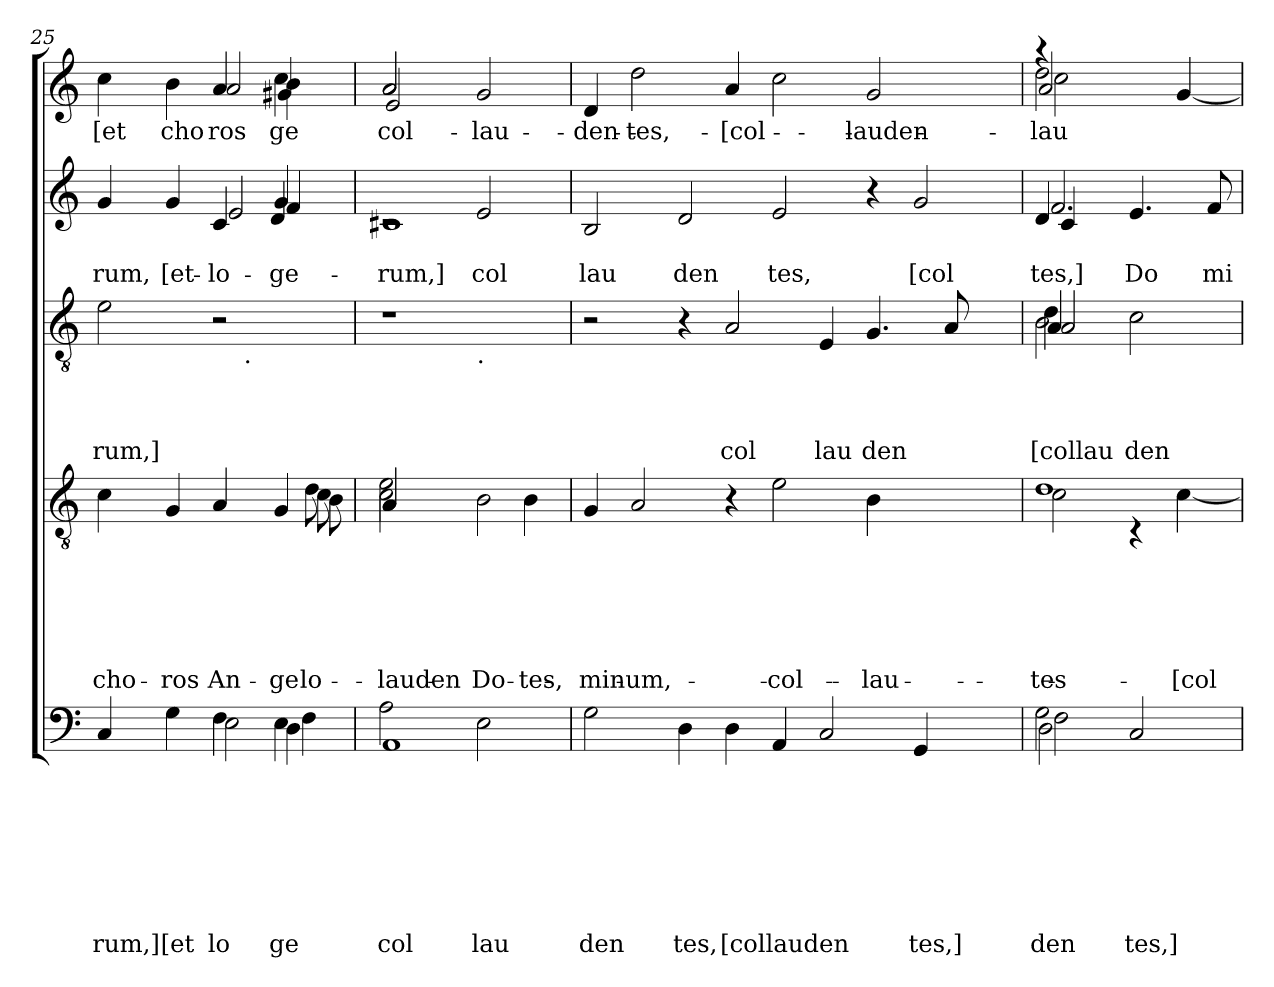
**kern	**text	**text	**text	**text	**text	**text	**text	**text	**kern	**text	**text	**text	**text	**text	**text	**kern	**text	**text	**text	**text	**kern	**text	**text	**kern	**text
*part5	*part5	*part5	*part5	*part5	*part5	*part5	*part5	*part5	*part4	*part4	*part4	*part4	*part4	*part4	*part4	*part3	*part3	*part3	*part3	*part3	*part2	*part2	*part2	*part1	*part1
*staff5	*staff5	*staff5	*staff5	*staff5	*staff5	*staff5	*staff5	*staff5	*staff4	*staff4	*staff4	*staff4	*staff4	*staff4	*staff4	*staff3	*staff3	*staff3	*staff3	*staff3	*staff2	*staff2	*staff2	*staff1	*staff1
*clefF4	*	*	*	*	*	*	*	*	*clefGv2	*	*	*	*	*	*	*clefGv2	*	*	*	*	*clefG2	*	*	*clefG2	*
*k[]	*	*	*	*	*	*	*	*	*k[]	*	*	*	*	*	*	*k[]	*	*	*	*	*k[]	*	*	*k[]	*
*C:	*	*	*	*	*	*	*	*	*C:	*	*	*	*	*	*	*C:	*	*	*	*	*C:	*	*	*C:	*
=25	=25	=25	=25	=25	=25	=25	=25	=25	=25	=25	=25	=25	=25	=25	=25	=25	=25	=25	=25	=25	=25	=25	=25	=25	=25
!	!	!	!	!	!	!	!	!LO:LY:b	!	!	!	!	!	!	!LO:LY:b	!	!	!	!	!LO:LY:b	!	!	!LO:LY:b	!	!LO:LY:b
*^	*	*	*	*	*	*	*	*	*^	*	*	*	*	*	*	*^	*	*	*	*	*^	*	*	*^	*
*	*^	*	*	*	*	*	*	*	*	*	*^	*	*	*	*	*	*	*	*	*	*	*	*	*	*^	*	*	*	*^	*
*	*	*^	*	*	*	*	*	*	*	*	*	*	*^	*	*	*	*	*	*	*	*	*	*	*	*	*	*	*^	*	*	*	*	*^	*
4C/	2.ryy	2.ryy	2ryy	.	.	.	.	.	.	.	rum,]	4c\	2..ryy	2..ryy	2..ryy	.	.	.	.	.	cho-	2e\	2ryy	.	.	.	rum,]	4g/	2.ryy	2.ryy	2ryy	.	-rum,	4cc\	2.ryy	2ryy	2.ryy	[et
!	!	!	!	!	!	!	!	!	!	!	!LO:LY:b	!	!	!	!	!	!	!	!	!	!LO:LY:b	!	!	!	!	!	!	!	!	!	!	!	!LO:LY:b	!	!	!	!	!LO:LY:b
4G\	.	.	.	.	.	.	.	.	.	.	[et	4G/	.	.	.	.	.	.	.	.	-ros	.	.	.	.	.	.	4g/	.	.	.	.	[et-	4b\	.	.	.	cho
!	!	!	!	!	!	!	!	!	!	!	!LO:LY:b	!	!	!	!	!	!	!	!	!	!	!	!	!	!	!	!	!	!	!	!	!	!	!	!	!	!	!
!	!	!	!	!	!	!	!	!	!	!	!LO:LY:b	!	!	!	!	!	!	!	!	!	!LO:LY:b	!	!	!	!	!	!	!	!	!	!	!	!LO:LY:b	!	!	!	!	!
!	!	!	!	!	!	!	!	!	!	!	!	!	!	!	!	!	!	!	!	!	!	!	!	!	!	!	!	!	!	!	!	!	!LO:LY:b	!	!	!	!	!LO:LY:b
4F\	.	.	2E\	.	.	.	.	.	.	.	lo	4A/	.	.	.	.	.	.	.	.	An-	2r	8ryy	.	.	.	.	4c/	.	.	2e/	.	-lo-	4a/	.	2a/	.	ros
!	!	!	!	!	!	!	!	!	!	!	!	!	!	!	!	!	!	!	!	!	!	!	!LO:TX:b:t=.	!	!	!	!	!	!	!	!	!	!	!	!	!	!	!
.	.	.	.	.	.	.	.	.	.	.	.	.	.	.	.	.	.	.	.	.	.	.	4.ryy	.	.	.	.	.	.	.	.	.	.	.	.	.	.	.
!	!	!	!	!	!	!	!	!	!	!	!LO:LY:b	!	!	!	!	!	!	!	!	!	!	!	!	!	!	!	!	!	!	!	!	!	!	!	!	!	!	!
!	!	!	!	!	!	!	!	!	!	!	!LO:LY:b	!	!	!	!	!	!	!	!	!	!LO:LY:b	!	!	!	!	!	!	!	!	!	!	!	!LO:LY:b	!	!	!	!	!
!	!	!	!	!	!	!	!	!	!	!	!	!	!	!	!	!	!	!	!	!	!	!	!	!	!	!	!	!	!	!	!	!	!LO:LY:b	!	!	!	!	!LO:LY:b
!	!	!	!	!	!	!	!	!	!	!	!	!	!	!	!	!	!	!	!	!	!	!	!	!	!	!	!	!	!	!	!	!	!	!	!	!	!	!LO:LY:b
4E\	4D\	4F\	.	.	.	.	.	.	.	.	ge	4G/	.	.	.	.	.	.	.	.	-ge-	.	.	.	.	.	.	4g/	4f/	4d/	.	.	-ge-	4cc\	4b\	.	4g#X</	ge
!	!	!	!	!	!	!	!	!	!	!	!	!	!	!	!	!	!	!	!	!	!LO:LY:b	!	!	!	!	!	!	!	!	!	!	!	!	!	!	!	!	!
.	.	.	.	.	.	.	.	.	.	.	.	.	8d\	8c\	8B\	.	.	.	.	.	-lo-	.	.	.	.	.	.	.	.	.	.	.	.	.	.	.	.	.
*	*	*	*	*	*	*	*	*	*	*	*	*	*	*	*	*	*	*	*	*	*	*	*	*	*	*	*	*v	*v	*v	*v	*	*	*	*	*	*	*
*v	*v	*v	*v	*	*	*	*	*	*	*	*	*	*	*	*	*	*	*	*	*	*	*	*	*	*	*	*	*	*	*	*v	*v	*v	*v	*
!!LO:LB:g=z
=26	=26	=26	=26	=26	=26	=26	=26	=26	=26	=26	=26	=26	=26	=26	=26	=26	=26	=26	=26	=26	=26	=26	=26	=26	=26	=26	=26	=26	=26
!	!	!	!	!	!	!	!	!LO:LY:b	!	!	!	!	!	!	!	!	!	!	!	!	!	!	!	!	!	!	!	!	!
*^	*	*	*	*	*	*	*	*	*	*	*	*	*	*	*	*	*	*	*	*	*	*	*	*	*	*	*	*	*
!	!	!	!	!	!	!	!	!	!LO:LY:b	!	!	!	!	!	!	!	!	!	!LO:LY:b	!	!	!	!	!	!	!	!	!	!	!
!	!	!	!	!	!	!	!	!	!	!	!	!	!	!	!	!	!	!	!LO:LY:b	!	!	!	!	!	!	!	!	!	!	!
!	!	!	!	!	!	!	!	!	!	!	!	!	!	!	!	!	!	!	!LO:LY:b	!	!	!	!	!	!	!	!	!LO:LY:b	!	!LO:LY:b
*	*	*	*	*	*	*	*	*	*	*	*	*	*	*	*	*	*	*	*	*	*	*	*	*	*	*^	*	*	*^	*
!	!	!	!	!	!	!	!	!	!	!	!	!	!	!	!	!	!	!	!	!	!	!	!	!	!	!	!	!	!	!	!	!LO:LY:b
*	*	*	*	*	*	*	*	*	*	*	*	*	*	*	*	*	*	*	*	*	*	*	*	*	*	*	*	*	*	*	*^	*
!	!	!	!	!	!	!	!	!	!	!	!	!	!	!	!	!	!	!	!	!	!	!	!	!	!	!	!	!	!	!	!	!	!LO:LY:b
1AA	2A\	.	.	.	.	.	.	.	col	4A/	2e\	4A/	2c\	.	.	.	.	.	-lauden-	1r	2ryy	.	.	.	.	1c#X	2rc	.	-rum,]	2a/	2a/	2e/	col-
.	.	.	.	.	.	.	.	.	.	2.ryy	.	2.ryy	.	.	.	.	.	.	.	.	.	.	.	.	.	.	.	.	.	.	.	.	.
!	!	!	!	!	!	!	!	!	!	!	!	!	!	!	!	!	!	!	!	!	!LO:TX:b:t=.	!	!	!	!	!	!	!	!	!	!	!	!
!	!	!	!	!	!	!	!	!	!LO:LY:b	!	!	!	!	!	!	!	!	!	!LO:LY:b	!	!	!	!	!	!	!	!	!	!LO:LY:b	!	!	!	!LO:LY:b
.	2E\	.	.	.	.	.	.	.	lau	.	2B\	.	4ryy	.	.	.	.	.	-Do-	.	2ryy	.	.	.	.	.	2e/	.	col	2ryy	2ryy	2g/	-lau-
!	!	!	!	!	!	!	!	!	!	!	!	!	!	!	!	!	!	!	!LO:LY:b	!	!	!	!	!	!	!	!	!	!	!	!	!	!
.	.	.	.	.	.	.	.	.	.	.	.	.	4B\	.	.	.	.	.	-tes,	.	.	.	.	.	.	.	.	.	.	.	.	.	.
*	*	*	*	*	*	*	*	*	*	*	*	*	*	*	*	*	*	*	*	*	*	*	*	*	*	*v	*v	*	*	*	*	*	*
*v	*v	*	*	*	*	*	*	*	*	*	*	*	*	*	*	*	*	*	*	*	*	*	*	*	*	*	*	*	*v	*v	*v	*
=27	=27	=27	=27	=27	=27	=27	=27	=27	=27	=27	=27	=27	=27	=27	=27	=27	=27	=27	=27	=27	=27	=27	=27	=27	=27	=27	=27	=27	=27
!	!	!	!	!	!	!	!	!LO:LY:b	!	!	!	!	!	!	!	!	!	!LO:LY:b	!	!	!	!	!	!	!	!	!LO:LY:b	!	!LO:LY:b
*	*	*	*	*	*	*	*	*	*v	*v	*v	*v	*	*	*	*	*	*	*	*	*	*	*	*	*	*	*	*	*
*	*	*	*	*	*	*	*	*	*	*	*	*	*	*	*	*v	*v	*	*	*	*	*	*	*	*	*
2G\	.	.	.	.	.	.	.	den	4G/	.	.	.	.	.	minum,	2r	.	.	.	.	2B/	.	lau	4d/	-den-
!	!	!	!	!	!	!	!	!	!	!	!	!	!	!	!	!	!	!	!	!	!	!	!	!	!LO:LY:b
.	.	.	.	.	.	.	.	.	2A/	.	.	.	.	.	.	.	.	.	.	.	.	.	.	2dd\	-tes,
!	!	!	!	!	!	!	!	!LO:LY:b	!	!	!	!	!	!	!	!	!	!	!	!	!	!	!LO:LY:b	!	!
4D\	.	.	.	.	.	.	.	tes,	.	.	.	.	.	.	.	4r	.	.	.	.	2d/	.	den	.	.
!	!	!	!	!	!	!	!	!LO:LY:b	!	!	!	!	!	!	!	!	!	!	!	!LO:LY:b	!	!	!	!	!LO:LY:b
4D\	.	.	.	.	.	.	.	[collauden	4r	.	.	.	.	.	.	2A/	.	.	.	col	.	.	.	4a/	[col-
!	!	!	!	!	!	!	!	!	!	!	!	!	!	!	!LO:LY:b	!	!	!	!	!	!	!	!LO:LY:b	!	!
4AA/	.	.	.	.	.	.	.	.	2e\	.	.	.	.	.	col-	.	.	.	.	.	2e/	.	tes,	2cc\	.
!	!	!	!	!	!	!	!	!	!	!	!	!	!	!	!	!	!	!	!	!LO:LY:b	!	!	!	!	!
2C/	.	.	.	.	.	.	.	.	.	.	.	.	.	.	.	4E/	.	.	.	lau	.	.	.	.	.
!	!	!	!	!	!	!	!	!	!	!	!	!	!	!	!LO:LY:b	!	!	!	!	!LO:LY:b	!	!	!	!	!LO:LY:b
.	.	.	.	.	.	.	.	.	4B\	.	.	.	.	.	-lau-	4.G/	.	.	.	den	4r	.	.	2g/	-lauden-
!	!	!	!	!	!	!	!	!LO:LY:b	!	!	!	!	!	!	!	!	!	!	!	!	!	!	!LO:LY:b	!	!
4GG/	.	.	.	.	.	.	.	tes,]	2ryy	.	.	.	.	.	.	.	.	.	.	.	2g/	.	[col	.	.
.	.	.	.	.	.	.	.	.	.	.	.	.	.	.	.	8A/	.	.	.	.	.	.	.	.	.
4ryy	.	.	.	.	.	.	.	.	.	.	.	.	.	.	.	4ryy	.	.	.	.	.	.	.	4ryy	.
=28	=28	=28	=28	=28	=28	=28	=28	=28	=28	=28	=28	=28	=28	=28	=28	=28	=28	=28	=28	=28	=28	=28	=28	=28	=28
!	!	!	!	!	!	!	!	!LO:LY:b	!	!	!	!	!	!	!	!	!	!	!	!	!	!	!	!	!
*^	*	*	*	*	*	*	*	*	*	*	*	*	*	*	*	*	*	*	*	*	*	*	*	*	*
!	!	!	!	!	!	!	!	!	!LO:LY:b	!	!	!	!	!	!	!	!	!	!	!	!	!	!	!	!	!
*	*^	*	*	*	*	*	*	*	*	*	*	*	*	*	*	*	*	*	*	*	*	*	*	*	*	*
!	!	!	!	!	!	!	!	!	!	!LO:LY:b	!	!	!	!	!	!	!LO:LY:b	!	!	!	!	!	!	!	!	!	!
*	*	*	*	*	*	*	*	*	*	*	*^	*	*	*	*	*	*	*	*	*	*	*	*	*	*	*	*
!	!	!	!	!	!	!	!	!	!	!	!	!	!	!	!	!	!	!LO:LY:b	!	!	!	!	!LO:LY:b	!	!	!	!	!
*	*	*	*	*	*	*	*	*	*	*	*	*	*	*	*	*	*	*	*^	*	*	*	*	*	*	*	*	*
*	*	*	*	*	*	*	*	*	*	*	*	*	*	*	*	*	*	*	*	*^	*	*	*	*	*	*	*	*	*
!	!	!	!	!	!	!	!	!	!	!	!	!	!	!	!	!	!	!	!	!	!	!	!	!	!LO:LY:b	!	!	!LO:LY:b	!	!
*	*	*	*	*	*	*	*	*	*	*	*	*	*	*	*	*	*	*	*	*	*^	*	*	*	*	*^	*	*	*	*
!	!	!	!	!	!	!	!	!	!	!	!	!	!	!	!	!	!	!	!	!	!	!	!	!	!	!	!	!	!	!LO:LY:b	!	!
*	*	*	*	*	*	*	*	*	*	*	*	*	*	*	*	*	*	*	*	*	*	*	*	*	*	*	*	*^	*	*	*	*
!	!	!	!	!	!	!	!	!	!	!	!	!	!	!	!	!	!	!	!	!	!	!	!	!	!	!	!	!	!	!	!LO:LY:b	!	!LO:LY:b
*	*	*	*	*	*	*	*	*	*	*	*	*	*	*	*	*	*	*	*	*	*	*	*	*	*	*	*	*	*	*	*	*^	*
*	*	*	*	*	*	*	*	*	*	*	*	*	*	*	*	*	*	*	*	*	*	*	*	*	*	*	*	*	*	*	*	*	*^	*
!	!	!	!	!	!	!	!	!	!	!	!	!	!	!	!	!	!	!	!	!	!	!	!	!	!	!	!	!	!	!	!	!	!	!	!LO:LY:b
*	*	*	*	*	*	*	*	*	*	*	*	*	*	*	*	*	*	*	*	*	*	*	*	*	*	*	*	*	*	*	*	*	*	*^	*
!	!	!	!	!	!	!	!	!	!	!	!	!	!	!	!	!	!	!	!	!	!	!	!	!	!	!	!	!	!	!	!	!	!	!	!	!LO:LY:b
2G\	2D\	2F\	.	.	.	.	.	.	.	den	1d	2c\	.	.	.	.	.	-tes	2B\	4A/	4d\	2A/	.	.	.	[collau	4d/	2.f/	4c/	.	tes,]	4raa	2dd\	2a/	2cc\	-lau-
.	.	.	.	.	.	.	.	.	.	.	.	.	.	.	.	.	.	.	.	2.ryy	2.ryy	.	.	.	.	.	2.ryy	.	4ryy	.	.	2.ryy	.	.	.	.
!	!	!	!	!	!	!	!	!	!	!LO:LY:b	!	!	!	!	!	!	!	!	!	!	!	!	!	!	!	!LO:LY:b	!	!	!	!	!LO:LY:b	!	!	!	!	!
2ryy	2ryy	2C/	.	.	.	.	.	.	.	tes,]	.	4rC	.	.	.	.	.	.	2ryy	.	.	2c\	.	.	.	den	.	.	4.e/	.	Do	.	2ryy	2ryy	4ryy	.
!	!	!	!	!	!	!	!	!	!	!	!	!	!	!	!	!	!	!LO:LY:b	!	!	!	!	!	!	!	!	!	!	!	!	!	!	!	!	!	!
.	.	.	.	.	.	.	.	.	.	.	.	[>4c\	.	.	.	.	.	[col-	.	.	.	.	.	.	.	.	.	4ryy	.	.	.	.	.	.	[>4g/	.
!	!	!	!	!	!	!	!	!	!	!	!	!	!	!	!	!	!	!	!	!	!	!	!	!	!	!	!	!	!	!	!LO:LY:b	!	!	!	!	!
.	.	.	.	.	.	.	.	.	.	.	.	.	.	.	.	.	.	.	.	.	.	.	.	.	.	.	.	.	8f/	.	mi	.	.	.	.	.
*v	*v	*v	*	*	*	*	*	*	*	*	*	*	*	*	*	*	*	*	*v	*v	*v	*v	*	*	*	*	*v	*v	*v	*	*	*v	*v	*v	*v	*
*	*	*	*	*	*	*	*	*	*v	*v	*	*	*	*	*	*	*	*	*	*	*	*	*	*	*	*
=	=	=	=	=	=	=	=	=	=	=	=	=	=	=	=	=	=	=	=	=	=	=	=	=	=
*-	*-	*-	*-	*-	*-	*-	*-	*-	*-	*-	*-	*-	*-	*-	*-	*-	*-	*-	*-	*-	*-	*-	*-	*-	*-
